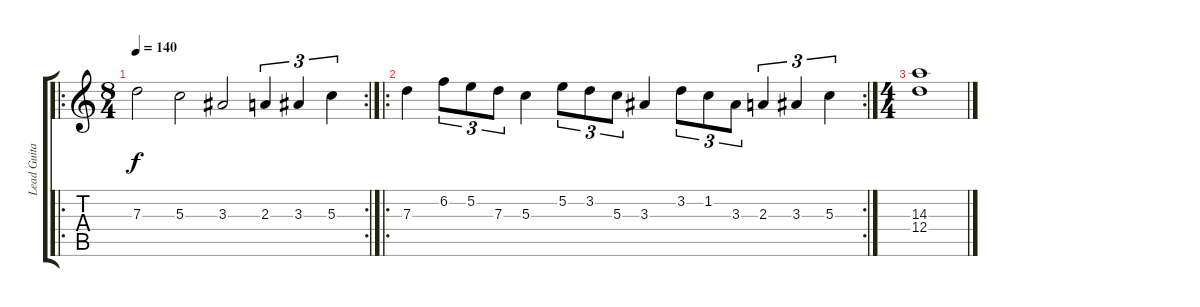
\track ("Lead Guitar" "Lead Guita") {instrument overdrivenguitar}
\staff {score tabs}
\tuning (E4 B3 G3 D3 A2 E2) {hide}
\ro
\rc 2
\ts (8 4)
\tempo 140
\clef g2
\ks c
7.3.2{dy f volume 12 instrument overdrivenguitar} 5.3.2 3.3.2 2.3.4{tu (3 2)} 3.3.4{tu (3 2)} 5.3.4{tu (3 2)} |
\ro
\rc 2
7.3.4 6.2.8{tu (3 2)} 5.2.8{tu (3 2)} 7.3.8{tu (3 2)} 5.3.4 5.2.8{tu (3 2)} 3.2.8{tu (3 2)} 5.3.8{tu (3 2)} 3.3.4 3.2.8{tu (3 2)} 1.2.8{tu (3 2)} 3.3.8{tu (3 2)} 2.3.4{tu (3 2)} 3.3.4{tu (3 2)} 5.3.4{tu (3 2)} |
\ts (4 4)
(14.3 12.4).1
